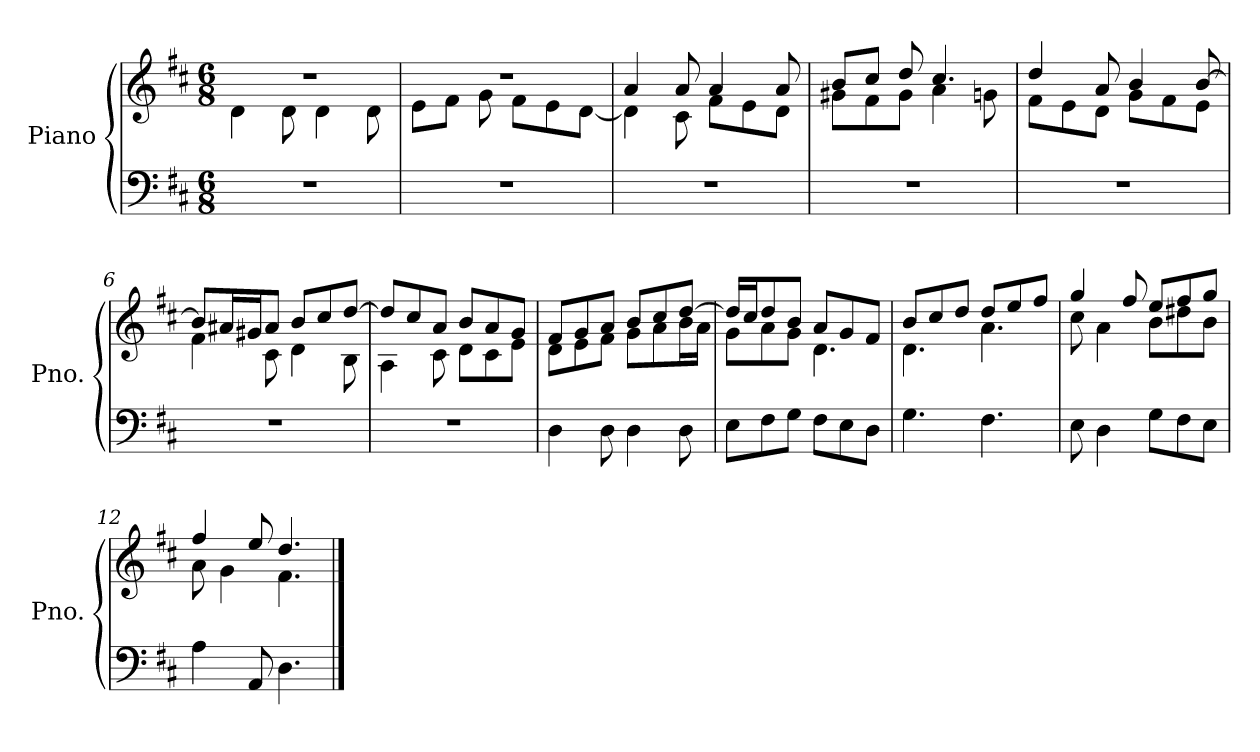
**kern	**kern
*part1	*part1
*staff2	*staff1
*I"Piano	*
*I'Pno.	*
*clefF4	*clefG2
*k[f#c#]	*k[f#c#]
*M6/8	*M6/8
=1	=1
*	*^
2.r	2.r	4d\
.	.	8d\
.	.	4d\
.	.	8d\
=2	=2	=2
2.r	2.r	8e\L
.	.	8f#\J
.	.	8g\
.	.	8f#\L
.	.	8e\
.	.	[8d\J
=3	=3	=3
2.r	4a/	4d\]
.	8a/	8c#\
.	4a/	8f#\L
.	.	8e\
.	8a/	8d\J
=4	=4	=4
2.r	8b/L	8g#X\L
.	8cc#/J	8f#\
.	8dd/	8g#\J
.	4.cc#/	4a\
.	.	8gn\
=5	=5	=5
2.r	4dd/	8f#\L
.	.	8e\
.	8a/	8d\J
.	4b/	8g\L
.	.	8f#\
.	[8b/	8e\J
!!LO:LB:g=z	!!
=6	=6	=6
2.r	8b/L]	4f#\
.	16a#X/L	.
.	16g#X/J	.
.	8a#/J	8c#\
.	8b/L	4d\
.	8cc#/	.
.	[8dd/J	8B\
=7	=7	=7
2.r	8dd/L]	4A\
.	8cc#/	.
.	8a/J	8c#\
.	8b/L	8d\L
.	8a/	8c#\
.	8g/J	8e\J
=8	=8	=8
4D\	8f#/L	8d\L
.	8g/	8e\
8D\	8a/J	8f#\J
4D\	8b/L	8g\L
.	8cc#/	8a\
8D\	[8dd/J	16b\L
.	.	16a\JJ
=9	=9	=9
8E\L	16dd/LL]	8g\L
.	16cc#/J	.
8F#\	8dd/	8a\
8G\J	8b/J	8g\J
8F#\L	8a/L	4.d\
8E\	8g/	.
8D\J	8f#/J	.
=10	=10	=10
4.G\	8b/L	4.d\
.	8cc#/	.
.	8dd/J	.
4.F#\	8dd/L	4.a\
.	8ee/	.
.	8ff#/J	.
!!LO:LB:g=z	!!
=11	=11	=11
8E\	4gg/	8cc#\
4D\	.	4a\
.	8ff#/	.
8G\L	8ee/L	8b\L
8F#\	8ff#/	8dd#X\
8E\J	8gg/J	8b\J
=12	=12	=12
4A\	4ff#/	8a\
.	.	4g\
8AA/	8ee/	.
4.D\	4.dd/	4.f#\
*	*v	*v
==	==
*-	*-
